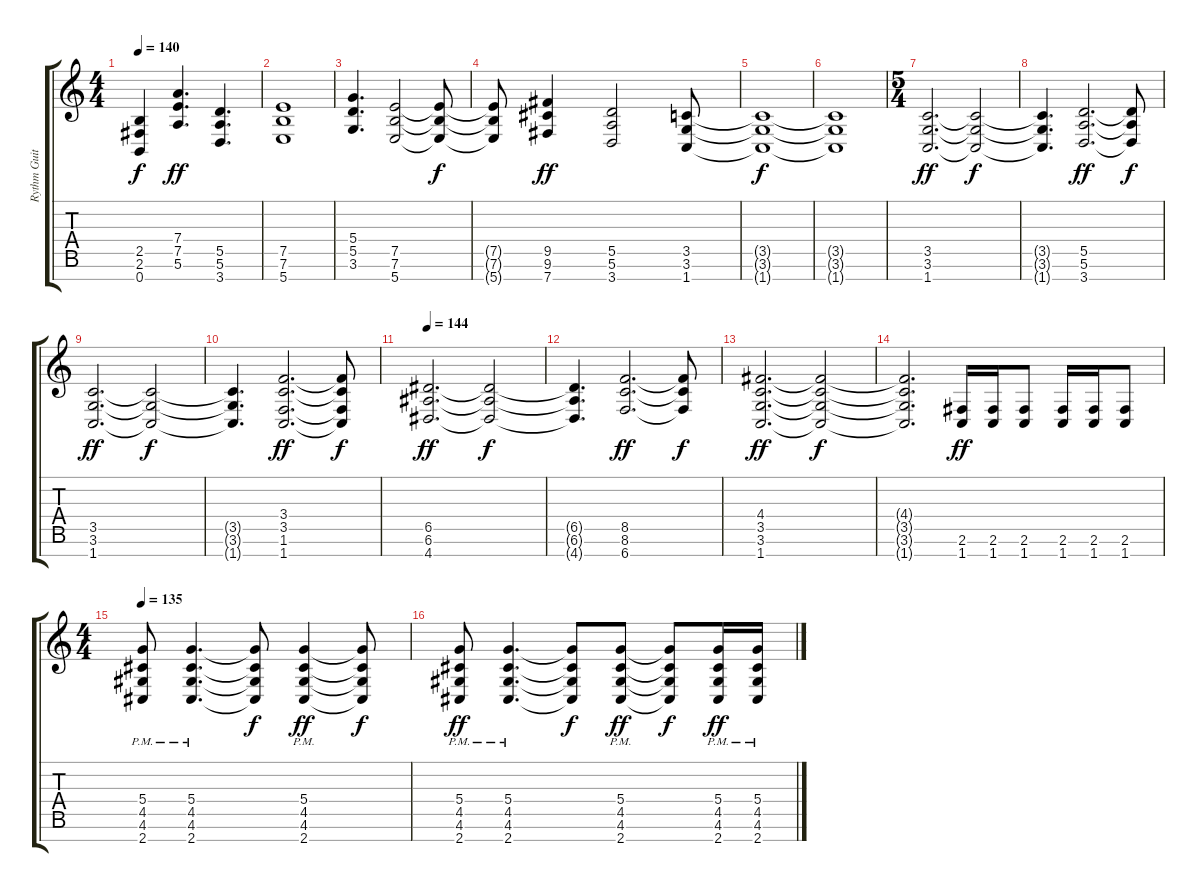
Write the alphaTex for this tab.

\track ("Rythm Guitar #2" "Rythm Guit") {instrument distortionguitar}
\staff {score tabs}
\tuning (E4 B3 G3 D3 A2 E2 B1) {hide}
\ts (4 4)
\tempo 140
\clef g2
\ks c
(2.5{t} 2.6{t} 0.7{t}).4{dy f} (7.4 7.5 5.6).4{d dy ff} (5.5 5.6 3.7).4{d} |
(7.5 7.6 5.7).1 |
(5.4 5.5 3.6).4{d} (7.5 7.6 5.7).2 (7.5{t} 7.6{t} 5.7{t}).8{dy f} |
(7.5{t} 7.6{t} 5.7{t}).8 (9.5 9.6 7.7).4{dy ff} (5.5 5.6 3.7).2 (3.5 3.6 1.7).8 |
(3.5{t} 3.6{t} 1.7{t}).1{dy f} |
(3.5{t} 3.6{t} 1.7{t}).1 |
\ts (5 4)
(3.5 3.6 1.7).2{d dy ff} (3.5{t} 3.6{t} 1.7{t}).2{dy f} |
(3.5{t} 3.6{t} 1.7{t}).4{d} (5.5 5.6 3.7).2{d dy ff} (5.5{t} 5.6{t} 3.7{t}).8{dy f} |
(3.5 3.6 1.7).2{d dy ff} (3.5{t} 3.6{t} 1.7{t}).2{dy f} |
(3.5{t} 3.6{t} 1.7{t}).4{d} (3.4 3.5 1.6 1.7).2{d dy ff} (3.4{t} 3.5{t} 1.6{t} 1.7{t}).8{dy f} |
\tempo 144
(6.5 6.6 4.7).2{d dy ff} (6.5{t} 6.6{t} 4.7{t}).2{dy f} |
(6.5{t} 6.6{t} 4.7{t}).4{d} (8.5 8.6 6.7).2{d dy ff} (8.5{t} 8.6{t} 6.7{t}).8{dy f} |
(4.4 3.5 3.6 1.7).2{d dy ff} (4.4{t} 3.5{t} 3.6{t} 1.7{t}).2{dy f} |
(4.4{t} 3.5{t} 3.6{t} 1.7{t}).2{d} (2.6 1.7).16{dy ff} (2.6 1.7).16 (2.6 1.7).8 (2.6 1.7).16 (2.6 1.7).16 (2.6 1.7).8 |
\ts (4 4)
\tempo 135
(5.4{pm} 4.5{pm} 4.6{pm} 2.7{pm}).8 (5.4{pm} 4.5{pm} 4.6{pm} 2.7{pm}).4{d} (5.4{t} 4.5{t} 4.6{t} 2.7{t}).8{dy f} (5.4{pm} 4.5{pm} 4.6{pm} 2.7{pm}).4{dy ff} (5.4{t} 4.5{t} 4.6{t} 2.7{t}).8{dy f} |
(5.4{pm} 4.5{pm} 4.6{pm} 2.7{pm}).8{dy ff} (5.4{pm} 4.5{pm} 4.6{pm} 2.7{pm}).4{d} (5.4{t} 4.5{t} 4.6{t} 2.7{t}).8{dy f} (5.4{pm} 4.5{pm} 4.6{pm} 2.7{pm}).8{dy ff} (5.4{t} 4.5{t} 4.6{t} 2.7{t}).8{dy f} (5.4{pm} 4.5{pm} 4.6{pm} 2.7{pm}).16{dy ff} (5.4{pm} 4.5{pm} 4.6{pm} 2.7{pm}).16
